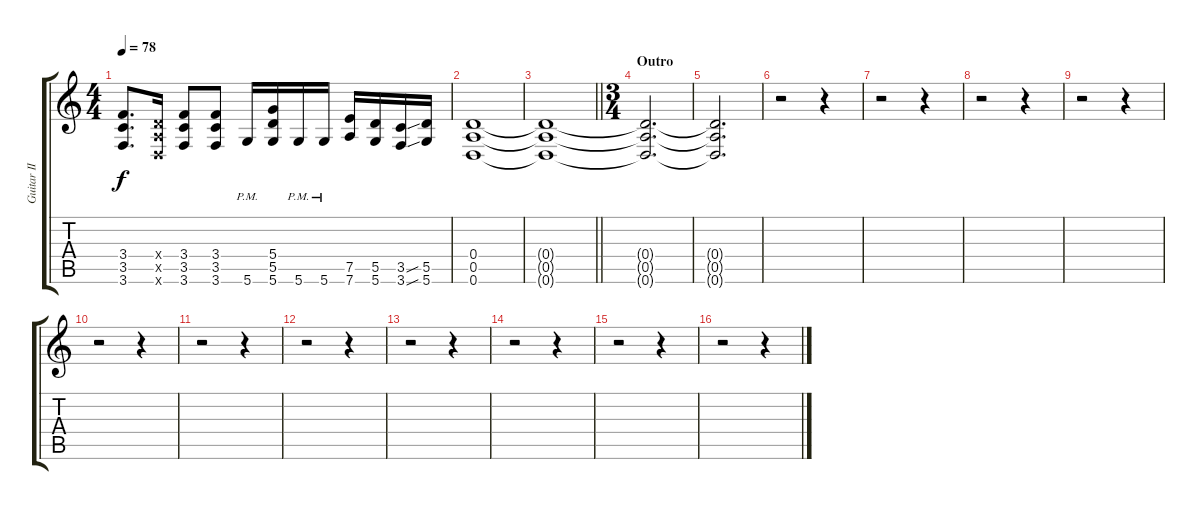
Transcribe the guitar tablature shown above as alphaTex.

\track ("Guitar II" "Guitar II") {instrument distortionguitar}
\staff {score tabs}
\tuning (E4 B3 G3 D3 A2 D2) {hide}
\ts (4 4)
\tempo 78
\clef g2
\ks c
(3.4{t} 3.5{t} 3.6{t}).8{d dy f} (0.4{x} 0.5{x} 0.6{x}).16 (3.4 3.5 3.6).8 (3.4 3.5 3.6).8 5.6{pm}.16 (5.4 5.5 5.6).16 5.6{pm}.16 5.6{pm}.16 (7.5 7.6).16 (5.5 5.6).16 (3.5{sou} 3.6{sou}).16 (5.5 5.6).16 |
(0.4 0.5 0.6).1 |
\barLineRight lightlight
(0.4{t} 0.5{t} 0.6{t}).1 |
\ts (3 4)
\section ("" "Outro")
(0.4{t} 0.5{t} 0.6{t}).2{d} |
(0.4{t} 0.5{t} 0.6{t}).2{d} |
r.2 r.4 |
r.2 r.4 |
r.2 r.4 |
r.2 r.4 |
r.2 r.4 |
r.2 r.4 |
r.2 r.4 |
r.2 r.4 |
r.2 r.4 |
r.2 r.4 |
r.2 r.4
